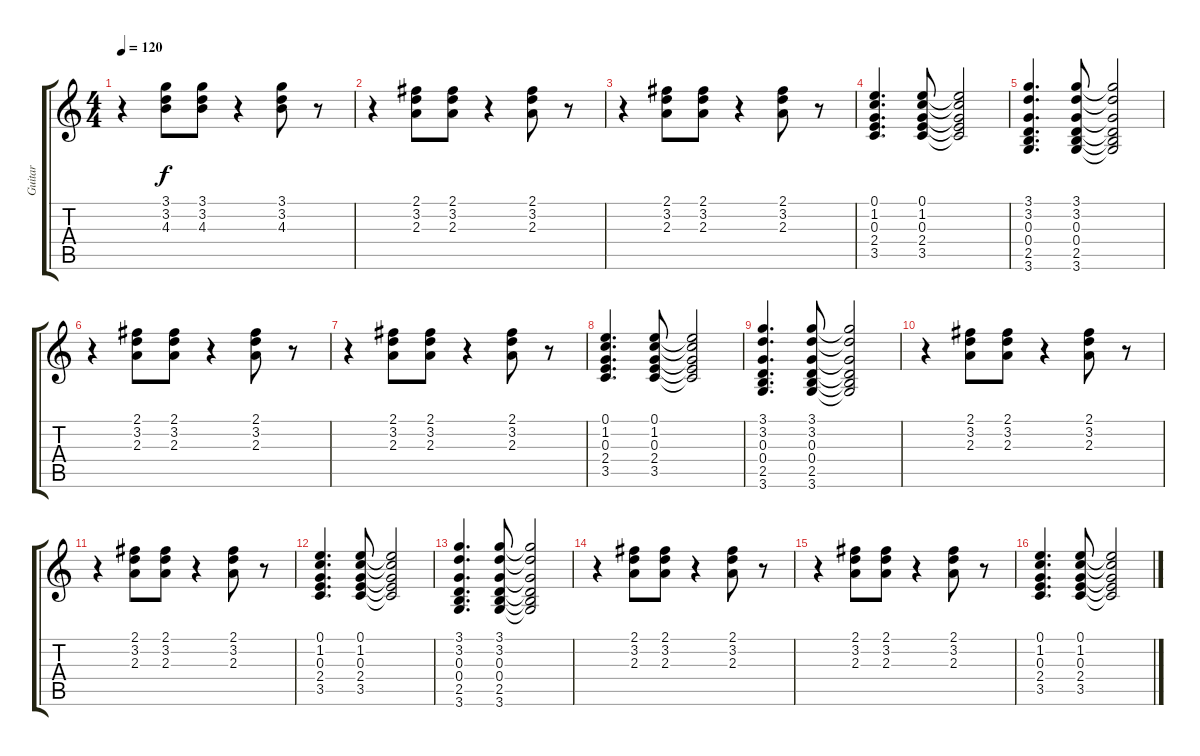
\track ("Guitar" "Guitar") {instrument acousticguitarsteel}
\staff {score tabs}
\tuning (E4 B3 G3 D3 A2 E2) {hide}
\ts (4 4)
\tempo 120
\clef g2
\ks c
r.4{dy f} (3.1 3.2 4.3).8 (3.1 3.2 4.3).8 r.4 (3.1 3.2 4.3).8 r.8 |
r.4 (2.1 3.2 2.3).8 (2.1 3.2 2.3).8 r.4 (2.1 3.2 2.3).8 r.8 |
r.4 (2.1 3.2 2.3).8 (2.1 3.2 2.3).8 r.4 (2.1 3.2 2.3).8 r.8 |
(0.1 1.2 0.3 2.4 3.5).4{d} (0.1 1.2 0.3 2.4 3.5).8 (0.1{t} 1.2{t} 0.3{t} 2.4{t} 3.5{t}).2 |
(3.1 3.2 0.3 0.4 2.5 3.6).4{d} (3.1 3.2 0.3 0.4 2.5 3.6).8 (3.1{t} 3.2{t} 0.3{t} 0.4{t} 2.5{t} 3.6{t}).2 |
r.4 (2.1 3.2 2.3).8 (2.1 3.2 2.3).8 r.4 (2.1 3.2 2.3).8 r.8 |
r.4 (2.1 3.2 2.3).8 (2.1 3.2 2.3).8 r.4 (2.1 3.2 2.3).8 r.8 |
(0.1 1.2 0.3 2.4 3.5).4{d} (0.1 1.2 0.3 2.4 3.5).8 (0.1{t} 1.2{t} 0.3{t} 2.4{t} 3.5{t}).2 |
(3.1 3.2 0.3 0.4 2.5 3.6).4{d} (3.1 3.2 0.3 0.4 2.5 3.6).8 (3.1{t} 3.2{t} 0.3{t} 0.4{t} 2.5{t} 3.6{t}).2 |
r.4 (2.1 3.2 2.3).8 (2.1 3.2 2.3).8 r.4 (2.1 3.2 2.3).8 r.8 |
r.4 (2.1 3.2 2.3).8 (2.1 3.2 2.3).8 r.4 (2.1 3.2 2.3).8 r.8 |
(0.1 1.2 0.3 2.4 3.5).4{d} (0.1 1.2 0.3 2.4 3.5).8 (0.1{t} 1.2{t} 0.3{t} 2.4{t} 3.5{t}).2 |
(3.1 3.2 0.3 0.4 2.5 3.6).4{d} (3.1 3.2 0.3 0.4 2.5 3.6).8 (3.1{t} 3.2{t} 0.3{t} 0.4{t} 2.5{t} 3.6{t}).2 |
r.4 (2.1 3.2 2.3).8 (2.1 3.2 2.3).8 r.4 (2.1 3.2 2.3).8 r.8 |
r.4 (2.1 3.2 2.3).8 (2.1 3.2 2.3).8 r.4 (2.1 3.2 2.3).8 r.8 |
(0.1 1.2 0.3 2.4 3.5).4{d} (0.1 1.2 0.3 2.4 3.5).8 (0.1{t} 1.2{t} 0.3{t} 2.4{t} 3.5{t}).2
